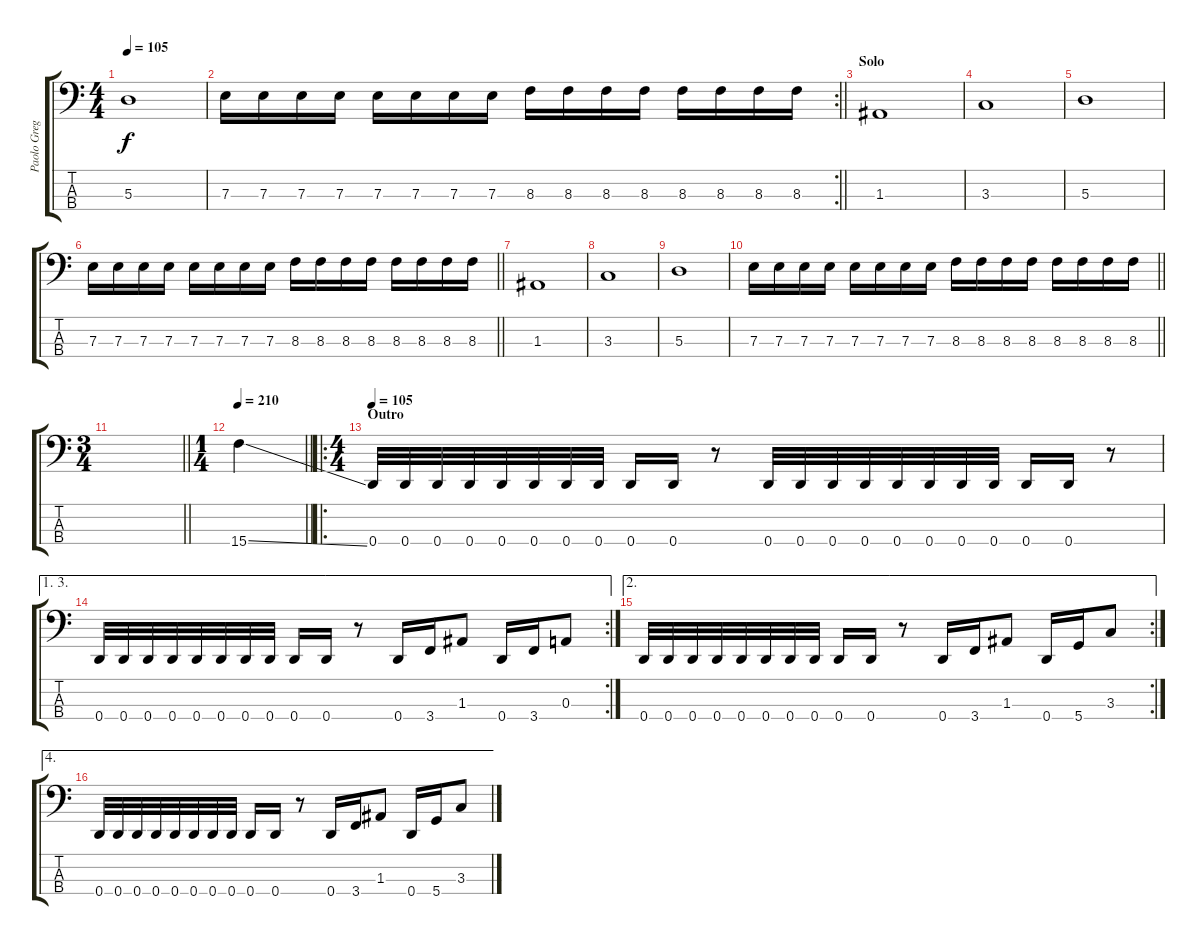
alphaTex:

\track ("Paolo Gregoletto" "Paolo Greg") {instrument electricbassfinger}
\staff {score tabs}
\tuning (G2 D2 A1 D1) {hide}
\ts (4 4)
\tempo 105
\clef f4
\ks c
5.3.1{dy f} |
\rc 2
\barLineRight lightlight
7.3.16 7.3.16 7.3.16 7.3.16 7.3.16 7.3.16 7.3.16 7.3.16 8.3.16 8.3.16 8.3.16 8.3.16 8.3.16 8.3.16 8.3.16 8.3.16 |
\section ("" "Solo")
1.3.1 |
3.3.1 |
5.3.1 |
\barLineRight lightlight
7.3.16 7.3.16 7.3.16 7.3.16 7.3.16 7.3.16 7.3.16 7.3.16 8.3.16 8.3.16 8.3.16 8.3.16 8.3.16 8.3.16 8.3.16 8.3.16 |
1.3.1 |
3.3.1 |
5.3.1 |
\barLineRight lightlight
7.3.16 7.3.16 7.3.16 7.3.16 7.3.16 7.3.16 7.3.16 7.3.16 8.3.16 8.3.16 8.3.16 8.3.16 8.3.16 8.3.16 8.3.16 8.3.16 |
\ts (3 4)
\barLineRight lightlight
|
\ts (1 4)
\tempo 210
\barLineRight lightlight
15.4{ss}.4 |
\ro
\ts (4 4)
\section ("" "Outro")
\tempo 105
0.4.32 0.4.32 0.4.32 0.4.32 0.4.32 0.4.32 0.4.32 0.4.32 0.4.16 0.4.16 r.8 0.4.32 0.4.32 0.4.32 0.4.32 0.4.32 0.4.32 0.4.32 0.4.32 0.4.16 0.4.16 r.8 |
\ae (1 3)
\rc 2
0.4.32 0.4.32 0.4.32 0.4.32 0.4.32 0.4.32 0.4.32 0.4.32 0.4.16 0.4.16 r.8 0.4.16 3.4.16 1.3.8 0.4.16 3.4.16 0.3.8 |
\ae 2
\rc 2
0.4.32 0.4.32 0.4.32 0.4.32 0.4.32 0.4.32 0.4.32 0.4.32 0.4.16 0.4.16 r.8 0.4.16 3.4.16 1.3.8 0.4.16 5.4.16 3.3.8 |
\ae 4
0.4.32 0.4.32 0.4.32 0.4.32 0.4.32 0.4.32 0.4.32 0.4.32 0.4.16 0.4.16 r.8 0.4.16 3.4.16 1.3.8 0.4.16 5.4.16 3.3.8
